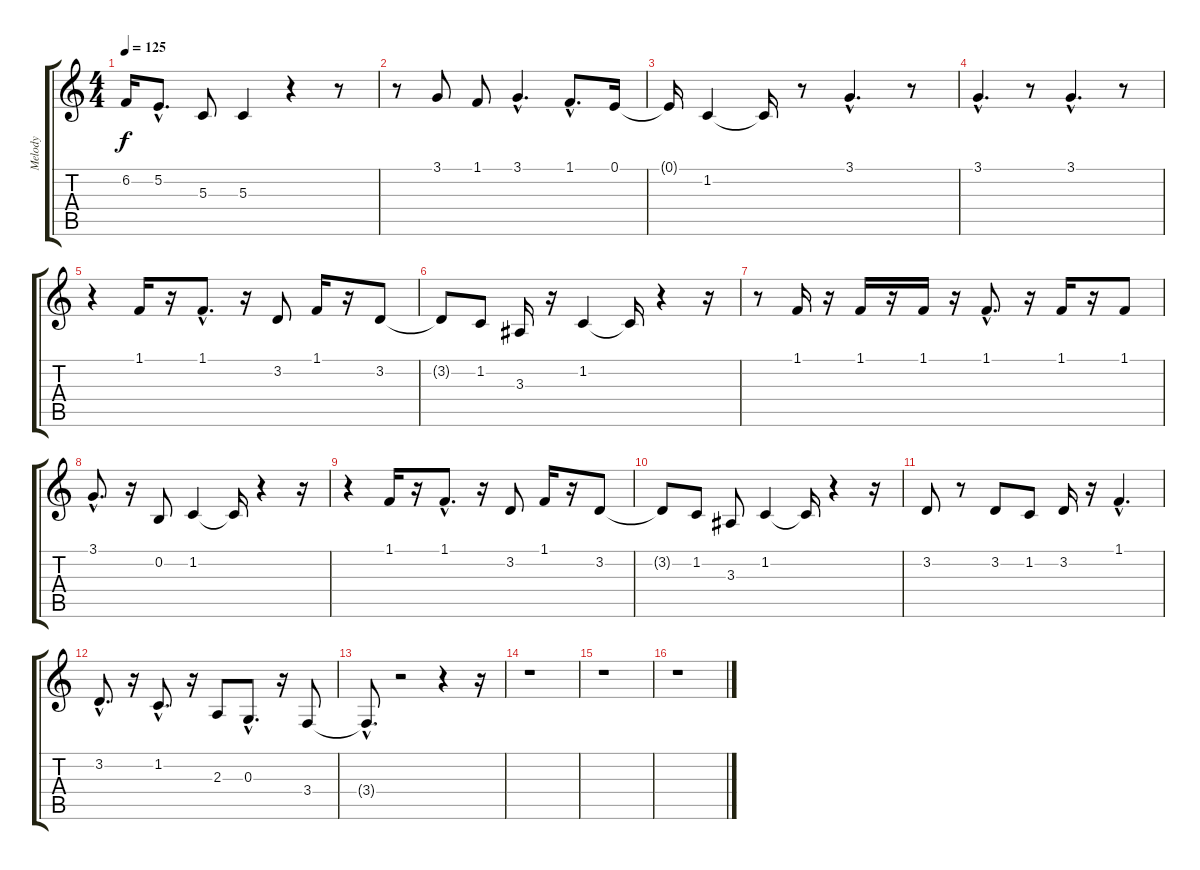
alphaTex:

\track ("Melody" "Melody") {instrument altosax}
\staff {score tabs}
\tuning (E4 B3 G3 D3 A2 E2) {hide}
\ts (4 4)
\tempo 125
\clef g2
\ks c
6.2{t}.16{dy f} 5.2{hac}.8{d} 5.3.8 5.3.4 r.4 r.8 |
r.8 3.1.8 1.1.8 3.1{hac}.4{d} 1.1{hac}.8{d} 0.1.16 |
0.1{t}.16 1.2.4 1.2{t}.16 r.8 3.1{hac}.4{d} r.8 |
3.1{hac}.4{d} r.8 3.1{hac}.4{d} r.8 |
r.4 1.1.16 r.16 1.1{hac}.8{d} r.16 3.2.8 1.1.16 r.16 3.2.8 |
3.2{t}.8 1.2.8 3.3.16 r.16 1.2.4 1.2{t}.16 r.4 r.16 |
r.8 1.1.16 r.16 1.1.16 r.16 1.1.16 r.16 1.1{hac}.8{d} r.16 1.1.16 r.16 1.1.8 |
3.1{hac}.8{d} r.16 0.2.8 1.2.4 1.2{t}.16 r.4 r.16 |
r.4 1.1.16 r.16 1.1{hac}.8{d} r.16 3.2.8 1.1.16 r.16 3.2.8 |
3.2{t}.8 1.2.8 3.3.8 1.2.4 1.2{t}.16 r.4 r.16 |
3.2.8 r.8 3.2.8 1.2.8 3.2.16 r.16 1.1{hac}.4{d} |
3.2{hac}.8{d} r.16 1.2{hac}.8{d} r.16 2.3.8 0.3{hac}.8{d} r.16 3.4.8 |
3.4{hac t}.8{d} r.2 r.4 r.16 |
r.1 |
r.1 |
r.1
